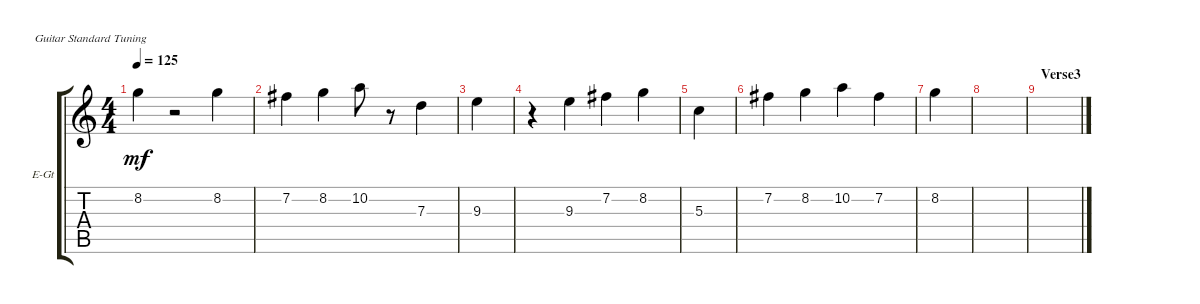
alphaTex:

\defaultSystemsLayout 4
\bracketExtendMode groupsimilarinstruments
\firstSystemTrackNameOrientation horizontal
\otherSystemsTrackNameOrientation horizontal
\track ("Lead" "E-Gt") {instrument distortionguitar}
\staff {score tabs}
\tuning (E4 B3 G3 D3 A2 E2)
\ts (4 4)
\tempo 125
\clef g2
\ks c
8.2.4{dy mf} r.2 8.2.4 |
7.2.4 8.2.4 10.2.8 r.8 7.3.4 |
9.3.4 |
r.4 9.3.4 7.2.4 8.2.4 |
5.3.4 |
7.2.4 8.2.4 10.2.4 7.2.4 |
8.2.4 |
|
\section ("" "Verse3")
